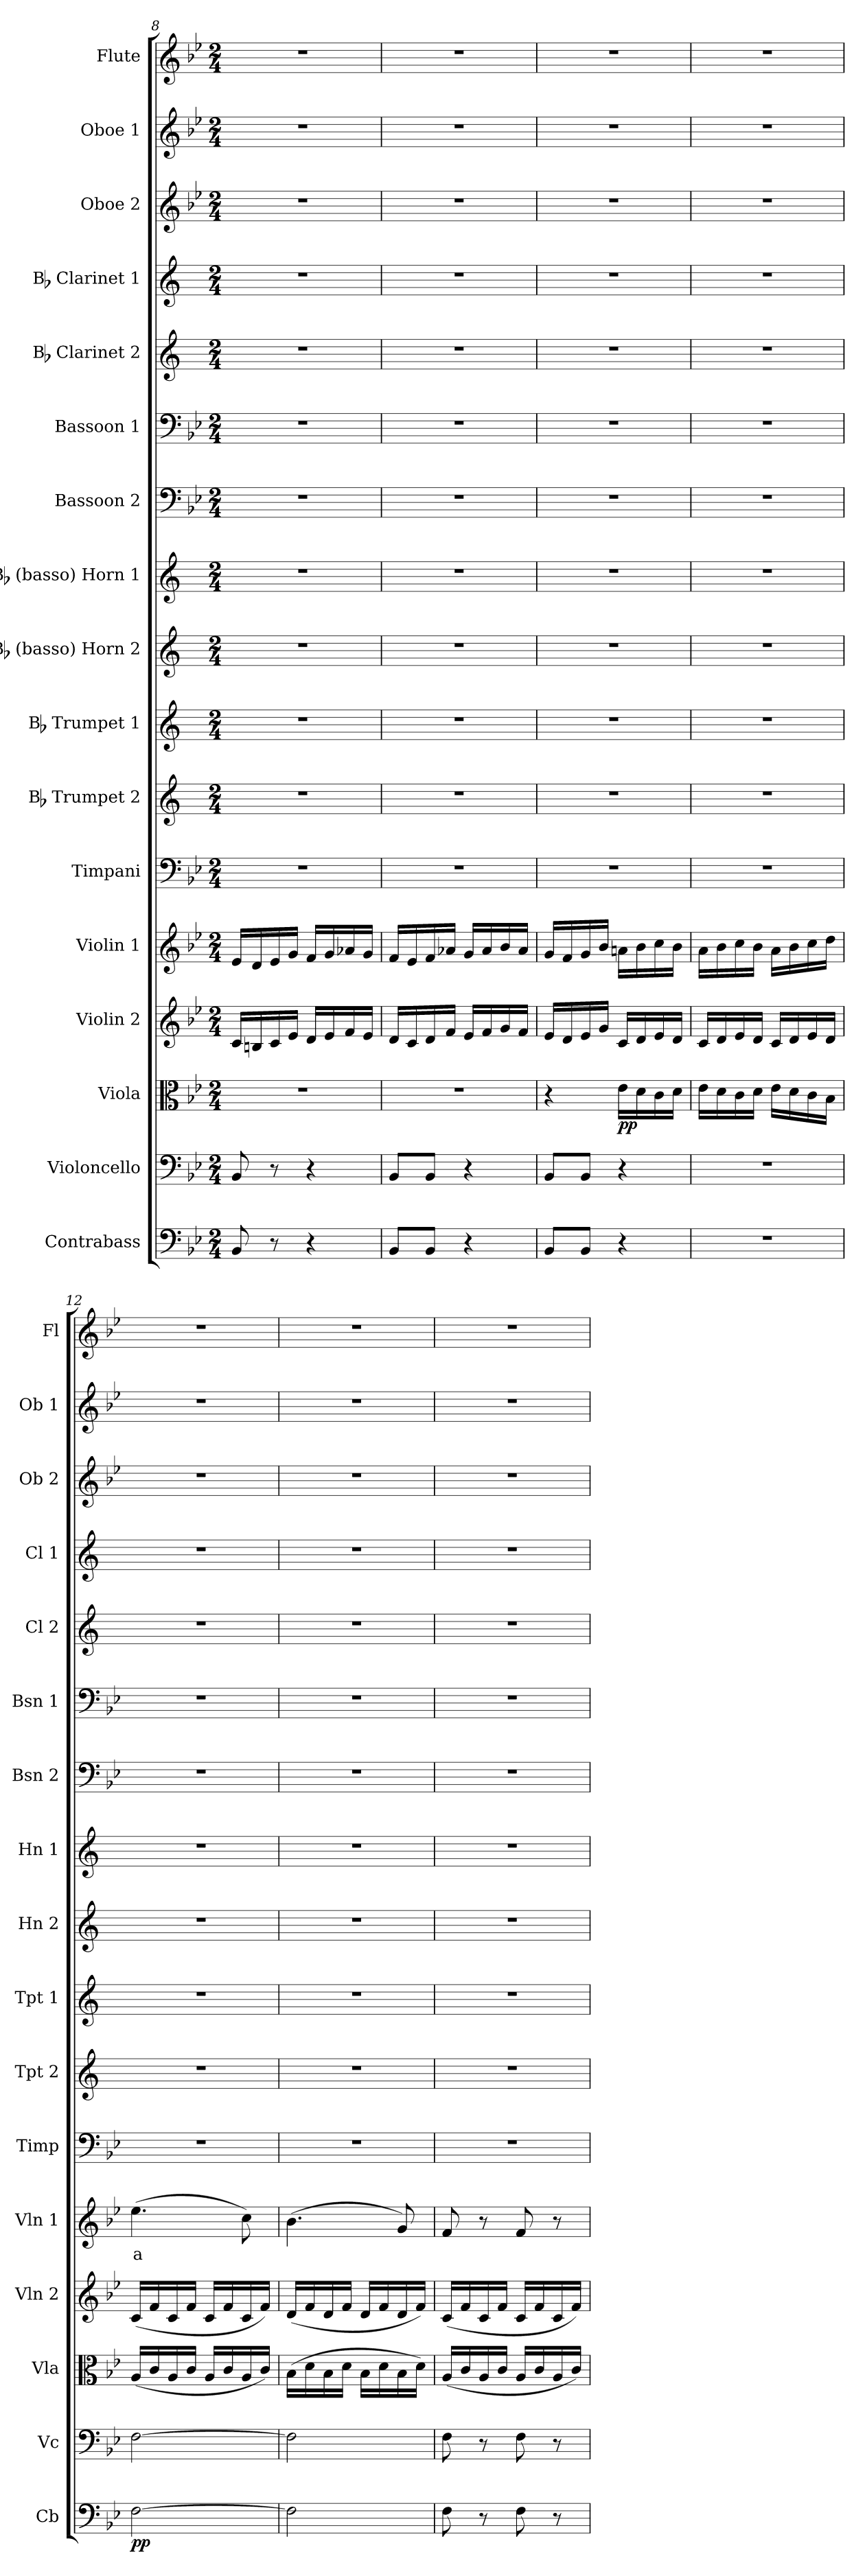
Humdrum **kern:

**kern	**dynam	**kern	**kern	**dynam	**kern	**kern	**text	**kern	**kern	**kern	**kern	**kern	**kern	**kern	**kern	**kern	**kern	**kern	**kern
*part17	*part17	*part16	*part15	*part15	*part14	*part13	*part13	*part12	*part11	*part10	*part9	*part8	*part7	*part6	*part5	*part4	*part3	*part2	*part1
*staff17	*staff17	*staff16	*staff15	*staff15	*staff14	*staff13	*staff13	*staff12	*staff11	*staff10	*staff9	*staff8	*staff7	*staff6	*staff5	*staff4	*staff3	*staff2	*staff1
*I"Contrabass	*	*I"Violoncello	*I"Viola	*	*I"Violin 2	*I"Violin 1	*	*I"Timpani	*I"Bb Trumpet 2	*I"Bb Trumpet 1	*I"Bb (basso) Horn 2	*I"Bb (basso) Horn 1	*I"Bassoon 2	*I"Bassoon 1	*I"Bb Clarinet 2	*I"Bb Clarinet 1	*I"Oboe 2	*I"Oboe 1	*I"Flute
*I'Cb	*	*I'Vc	*I'Vla	*	*I'Vln 2	*I'Vln 1	*	*I'Timp	*I'Tpt 2	*I'Tpt 1	*I'Hn 2	*I'Hn 1	*I'Bsn 2	*I'Bsn 1	*I'Cl 2	*I'Cl 1	*I'Ob 2	*I'Ob 1	*I'Fl
*clefF4	*	*clefF4	*clefC3	*	*clefG2	*clefG2	*	*clefF4	*clefG2	*clefG2	*clefG2	*clefG2	*clefF4	*clefF4	*clefG2	*clefG2	*clefG2	*clefG2	*clefG2
*ITrd7c12	*	*	*	*	*	*	*	*	*ITrd1c2	*ITrd1c2	*ITrd4c7	*ITrd4c7	*	*	*ITrd1c2	*ITrd1c2	*	*	*
*k[b-e-]	*	*k[b-e-]	*k[b-e-]	*	*k[b-e-]	*k[b-e-]	*	*k[b-e-]	*k[b-e-]	*k[b-e-]	*k[b-]	*k[b-]	*k[b-e-]	*k[b-e-]	*k[b-e-]	*k[b-e-]	*k[b-e-]	*k[b-e-]	*k[b-e-]
*M2/4	*	*M2/4	*M2/4	*	*M2/4	*M2/4	*	*M2/4	*M2/4	*M2/4	*M2/4	*M2/4	*M2/4	*M2/4	*M2/4	*M2/4	*M2/4	*M2/4	*M2/4
=8	=8	=8	=8	=8	=8	=8	=8	=8	=8	=8	=8	=8	=8	=8	=8	=8	=8	=8	=8
8BBB-/	.	8BB-/	2r	.	16c/LL	16e-/LL	.	2r	2r	2r	2r	2r	2r	2r	2r	2r	2r	2r	2r
.	.	.	.	.	16Bn/	16d/	.	.	.	.	.	.	.	.	.	.	.	.	.
8r	.	8r	.	.	16c/	16e-/	.	.	.	.	.	.	.	.	.	.	.	.	.
.	.	.	.	.	16e-/JJ	16g/JJ	.	.	.	.	.	.	.	.	.	.	.	.	.
4r	.	4r	.	.	16d/LL	16f/LL	.	.	.	.	.	.	.	.	.	.	.	.	.
.	.	.	.	.	16e-/	16g/	.	.	.	.	.	.	.	.	.	.	.	.	.
.	.	.	.	.	16f/	16a-X/	.	.	.	.	.	.	.	.	.	.	.	.	.
.	.	.	.	.	16e-/JJ	16g/JJ	.	.	.	.	.	.	.	.	.	.	.	.	.
=9	=9	=9	=9	=9	=9	=9	=9	=9	=9	=9	=9	=9	=9	=9	=9	=9	=9	=9	=9
8BBB-/L	.	8BB-/L	2r	.	16d/LL	16f/LL	.	2r	2r	2r	2r	2r	2r	2r	2r	2r	2r	2r	2r
.	.	.	.	.	16c/	16e-/	.	.	.	.	.	.	.	.	.	.	.	.	.
8BBB-/J	.	8BB-/J	.	.	16d/	16f/	.	.	.	.	.	.	.	.	.	.	.	.	.
.	.	.	.	.	16f/JJ	16a-X/JJ	.	.	.	.	.	.	.	.	.	.	.	.	.
4r	.	4r	.	.	16e-/LL	16g/LL	.	.	.	.	.	.	.	.	.	.	.	.	.
.	.	.	.	.	16f/	16a-/	.	.	.	.	.	.	.	.	.	.	.	.	.
.	.	.	.	.	16g/	16b-/	.	.	.	.	.	.	.	.	.	.	.	.	.
.	.	.	.	.	16f/JJ	16a-/JJ	.	.	.	.	.	.	.	.	.	.	.	.	.
=10	=10	=10	=10	=10	=10	=10	=10	=10	=10	=10	=10	=10	=10	=10	=10	=10	=10	=10	=10
8BBB-/L	.	8BB-/L	4r	.	16e-/LL	16g/LL	.	2r	2r	2r	2r	2r	2r	2r	2r	2r	2r	2r	2r
.	.	.	.	.	16d/	16f/	.	.	.	.	.	.	.	.	.	.	.	.	.
8BBB-/J	.	8BB-/J	.	.	16e-/	16g/	.	.	.	.	.	.	.	.	.	.	.	.	.
.	.	.	.	.	16g/JJ	16b-/JJ	.	.	.	.	.	.	.	.	.	.	.	.	.
!	!	!	!	!LO:DY:b	!	!	!	!	!	!	!	!	!	!	!	!	!	!	!
4r	.	4r	16e-\LL	pp	16c/LL	16an\LL	.	.	.	.	.	.	.	.	.	.	.	.	.
.	.	.	16d\	.	16d/	16b-\	.	.	.	.	.	.	.	.	.	.	.	.	.
.	.	.	16c\	.	16e-/	16cc\	.	.	.	.	.	.	.	.	.	.	.	.	.
.	.	.	16d\JJ	.	16d/JJ	16b-\JJ	.	.	.	.	.	.	.	.	.	.	.	.	.
=11	=11	=11	=11	=11	=11	=11	=11	=11	=11	=11	=11	=11	=11	=11	=11	=11	=11	=11	=11
2r	.	2r	16e-\LL	.	16c/LL	16a\LL	.	2r	2r	2r	2r	2r	2r	2r	2r	2r	2r	2r	2r
.	.	.	16d\	.	16d/	16b-\	.	.	.	.	.	.	.	.	.	.	.	.	.
.	.	.	16c\	.	16e-/	16cc\	.	.	.	.	.	.	.	.	.	.	.	.	.
.	.	.	16d\JJ	.	16d/JJ	16b-\JJ	.	.	.	.	.	.	.	.	.	.	.	.	.
.	.	.	16e-\LL	.	16c/LL	16a\LL	.	.	.	.	.	.	.	.	.	.	.	.	.
.	.	.	16d\	.	16d/	16b-\	.	.	.	.	.	.	.	.	.	.	.	.	.
.	.	.	16c\	.	16e-/	16cc\	.	.	.	.	.	.	.	.	.	.	.	.	.
.	.	.	16B-\JJ	.	16d/JJ	16dd\JJ	.	.	.	.	.	.	.	.	.	.	.	.	.
=12	=12	=12	=12	=12	=12	=12	=12	=12	=12	=12	=12	=12	=12	=12	=12	=12	=12	=12	=12
!	!LO:DY:b	!	!	!	!	!	!LO:LY:b:color=#FF0000	!	!	!	!	!	!	!	!	!	!	!	!
[2FF\	pp	[2F\	(16A/LL	.	(16c/LL	(4.ee-\	a	2r	2r	2r	2r	2r	2r	2r	2r	2r	2r	2r	2r
.	.	.	16c/	.	16f/	.	.	.	.	.	.	.	.	.	.	.	.	.	.
.	.	.	16A/	.	16c/	.	.	.	.	.	.	.	.	.	.	.	.	.	.
.	.	.	16c/JJ	.	16f/JJ	.	.	.	.	.	.	.	.	.	.	.	.	.	.
.	.	.	16A/LL	.	16c/LL	.	.	.	.	.	.	.	.	.	.	.	.	.	.
.	.	.	16c/	.	16f/	.	.	.	.	.	.	.	.	.	.	.	.	.	.
.	.	.	16A/	.	16c/	8cc\)	.	.	.	.	.	.	.	.	.	.	.	.	.
.	.	.	16c/JJ)	.	16f/JJ)	.	.	.	.	.	.	.	.	.	.	.	.	.	.
=13	=13	=13	=13	=13	=13	=13	=13	=13	=13	=13	=13	=13	=13	=13	=13	=13	=13	=13	=13
2FF\]	.	2F\]	(16B-\LL	.	(16d/LL	(4.b-\	.	2r	2r	2r	2r	2r	2r	2r	2r	2r	2r	2r	2r
.	.	.	16d\	.	16f/	.	.	.	.	.	.	.	.	.	.	.	.	.	.
.	.	.	16B-\	.	16d/	.	.	.	.	.	.	.	.	.	.	.	.	.	.
.	.	.	16d\JJ	.	16f/JJ	.	.	.	.	.	.	.	.	.	.	.	.	.	.
.	.	.	16B-\LL	.	16d/LL	.	.	.	.	.	.	.	.	.	.	.	.	.	.
.	.	.	16d\	.	16f/	.	.	.	.	.	.	.	.	.	.	.	.	.	.
.	.	.	16B-\	.	16d/	8g/)	.	.	.	.	.	.	.	.	.	.	.	.	.
.	.	.	16d\JJ)	.	16f/JJ)	.	.	.	.	.	.	.	.	.	.	.	.	.	.
!!LO:PB:g=z
=14	=14	=14	=14	=14	=14	=14	=14	=14	=14	=14	=14	=14	=14	=14	=14	=14	=14	=14	=14
8FF\	.	8F\	(16A/LL	.	(16c/LL	8f/	.	2r	2r	2r	2r	2r	2r	2r	2r	2r	2r	2r	2r
.	.	.	16c/	.	16f/	.	.	.	.	.	.	.	.	.	.	.	.	.	.
8r	.	8r	16A/	.	16c/	8r	.	.	.	.	.	.	.	.	.	.	.	.	.
.	.	.	16c/JJ	.	16f/JJ	.	.	.	.	.	.	.	.	.	.	.	.	.	.
8FF\	.	8F\	16A/LL	.	16c/LL	8f/	.	.	.	.	.	.	.	.	.	.	.	.	.
.	.	.	16c/	.	16f/	.	.	.	.	.	.	.	.	.	.	.	.	.	.
8r	.	8r	16A/	.	16c/	8r	.	.	.	.	.	.	.	.	.	.	.	.	.
.	.	.	16c/JJ)	.	16f/JJ)	.	.	.	.	.	.	.	.	.	.	.	.	.	.
=	=	=	=	=	=	=	=	=	=	=	=	=	=	=	=	=	=	=	=
*-	*-	*-	*-	*-	*-	*-	*-	*-	*-	*-	*-	*-	*-	*-	*-	*-	*-	*-	*-
